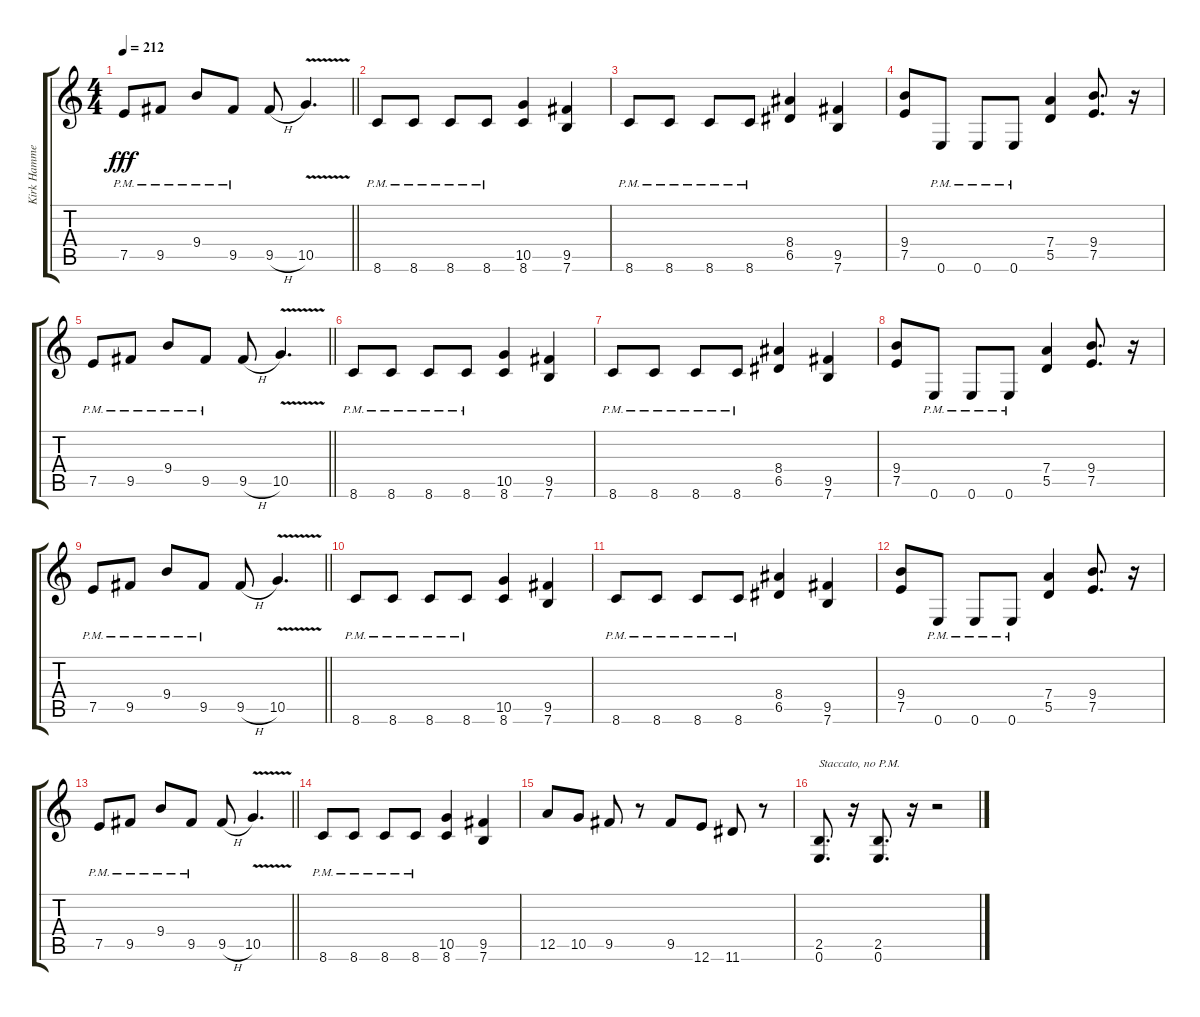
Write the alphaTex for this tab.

\track ("Kirk Hammet" "Kirk Hamme") {instrument distortionguitar}
\staff {score tabs}
\tuning (E4 B3 G3 D3 A2 E2) {hide}
\ts (4 4)
\tempo 212
\clef g2
\barLineRight lightlight
\ks c
7.5{pm}.8{dy fff} 9.5{pm}.8 9.4{pm}.8 9.5{pm}.8 9.5{h}.8 10.5{v}.4{d} |
8.6{pm}.8 8.6{pm}.8 8.6{pm}.8 8.6{pm}.8 (10.5 8.6).4 (9.5 7.6).4 |
8.6{pm}.8 8.6{pm}.8 8.6{pm}.8 8.6{pm}.8 (8.4 6.5).4 (9.5 7.6).4 |
(9.4 7.5).8 0.6{pm}.8 0.6{pm}.8 0.6{pm}.8 (7.4 5.5).4 (9.4 7.5).8{d} r.16 |
\barLineRight lightlight
7.5{pm}.8 9.5{pm}.8 9.4{pm}.8 9.5{pm}.8 9.5{h}.8 10.5{v}.4{d} |
8.6{pm}.8 8.6{pm}.8 8.6{pm}.8 8.6{pm}.8 (10.5 8.6).4 (9.5 7.6).4 |
8.6{pm}.8 8.6{pm}.8 8.6{pm}.8 8.6{pm}.8 (8.4 6.5).4 (9.5 7.6).4 |
(9.4 7.5).8 0.6{pm}.8 0.6{pm}.8 0.6{pm}.8 (7.4 5.5).4 (9.4 7.5).8{d} r.16 |
\barLineRight lightlight
7.5{pm}.8 9.5{pm}.8 9.4{pm}.8 9.5{pm}.8 9.5{h}.8 10.5{v}.4{d} |
8.6{pm}.8 8.6{pm}.8 8.6{pm}.8 8.6{pm}.8 (10.5 8.6).4 (9.5 7.6).4 |
8.6{pm}.8 8.6{pm}.8 8.6{pm}.8 8.6{pm}.8 (8.4 6.5).4 (9.5 7.6).4 |
(9.4 7.5).8 0.6{pm}.8 0.6{pm}.8 0.6{pm}.8 (7.4 5.5).4 (9.4 7.5).8{d} r.16 |
\barLineRight lightlight
7.5{pm}.8 9.5{pm}.8 9.4{pm}.8 9.5{pm}.8 9.5{h}.8 10.5{v}.4{d} |
8.6{pm}.8 8.6{pm}.8 8.6{pm}.8 8.6{pm}.8 (10.5 8.6).4 (9.5 7.6).4 |
12.5.8 10.5.8 9.5.8 r.8 9.5.8 12.6.8 11.6.8 r.8 |
(2.5 0.6).8{d txt "Staccato, no P.M."} r.16 (2.5 0.6).8{d} r.16 r.2
